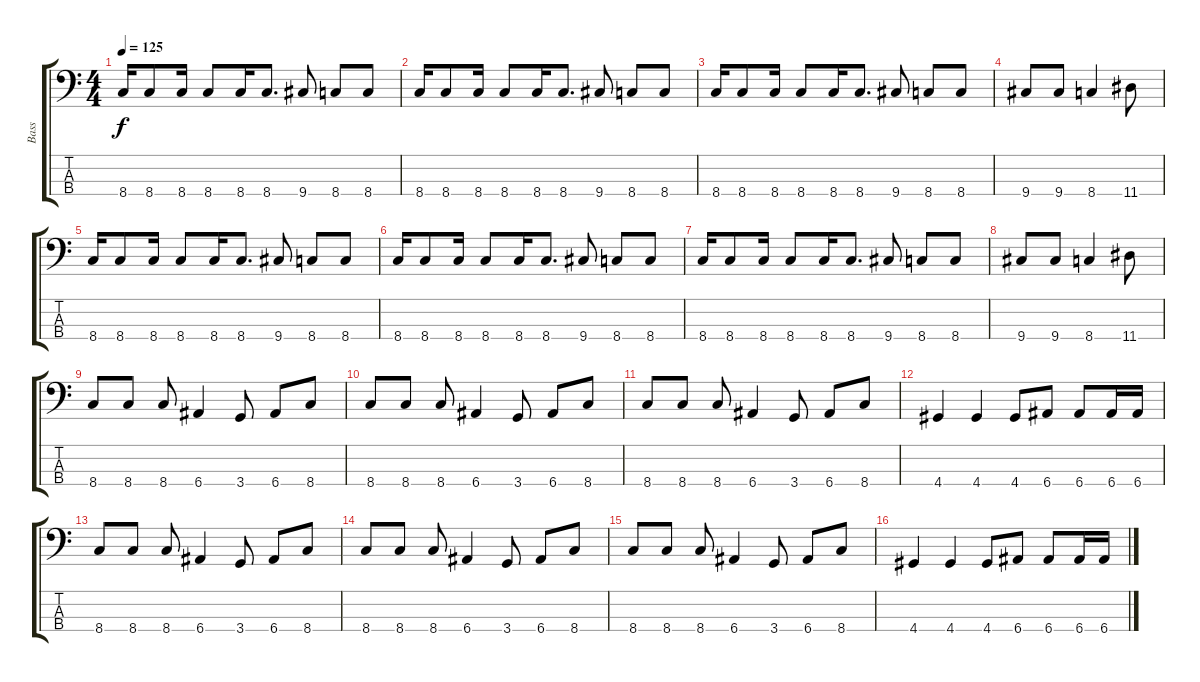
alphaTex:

\track ("Bass" "Bass") {instrument electricbasspick}
\staff {score tabs}
\tuning (G2 D2 A1 E1) {hide}
\ts (4 4)
\tempo 125
\clef f4
\ks c
8.4.16{dy f} 8.4.8 8.4.16 8.4.8 8.4.16 8.4.8{d} 9.4.8 8.4.8 8.4.8 |
8.4.16 8.4.8 8.4.16 8.4.8 8.4.16 8.4.8{d} 9.4.8 8.4.8 8.4.8 |
8.4.16 8.4.8 8.4.16 8.4.8 8.4.16 8.4.8{d} 9.4.8 8.4.8 8.4.8 |
9.4.8 9.4.8 8.4.4 11.4.8 |
8.4.16 8.4.8 8.4.16 8.4.8 8.4.16 8.4.8{d} 9.4.8 8.4.8 8.4.8 |
8.4.16 8.4.8 8.4.16 8.4.8 8.4.16 8.4.8{d} 9.4.8 8.4.8 8.4.8 |
8.4.16 8.4.8 8.4.16 8.4.8 8.4.16 8.4.8{d} 9.4.8 8.4.8 8.4.8 |
9.4.8 9.4.8 8.4.4 11.4.8 |
8.4.8 8.4.8 8.4.8 6.4.4 3.4.8 6.4.8 8.4.8 |
8.4.8 8.4.8 8.4.8 6.4.4 3.4.8 6.4.8 8.4.8 |
8.4.8 8.4.8 8.4.8 6.4.4 3.4.8 6.4.8 8.4.8 |
4.4.4 4.4.4 4.4.8 6.4.8 6.4.8 6.4.16 6.4.16 |
8.4.8 8.4.8 8.4.8 6.4.4 3.4.8 6.4.8 8.4.8 |
8.4.8 8.4.8 8.4.8 6.4.4 3.4.8 6.4.8 8.4.8 |
8.4.8 8.4.8 8.4.8 6.4.4 3.4.8 6.4.8 8.4.8 |
4.4.4 4.4.4 4.4.8 6.4.8 6.4.8 6.4.16 6.4.16
